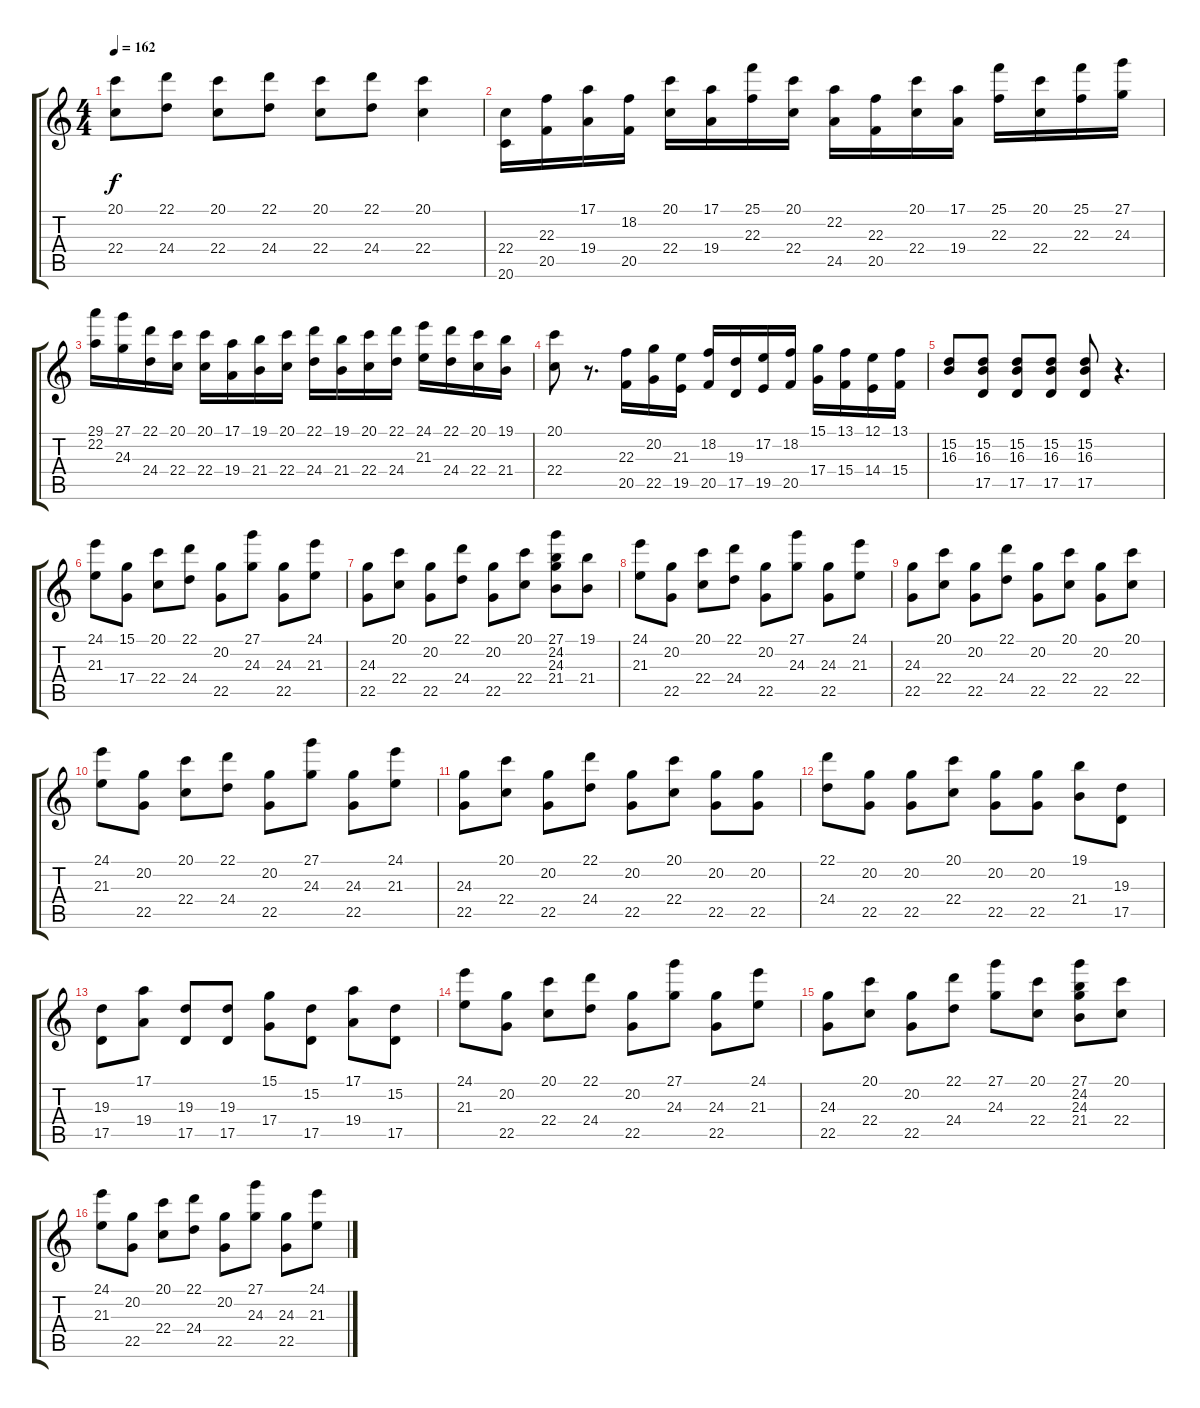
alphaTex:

\track "" {instrument stringensemble1}
\staff {score tabs}
\tuning (E4 B3 G3 D3 A2 E2) {hide}
\ts (4 4)
\tempo 162
\clef g2
\ks c
(20.1 22.4).8{dy f} (22.1 24.4).8 (20.1 22.4).8 (22.1 24.4).8 (20.1 22.4).8 (22.1 24.4).8 (20.1 22.4).4 |
(22.4 20.6).16 (22.3 20.5).16 (17.1 19.4).16 (18.2 20.5).16 (20.1 22.4).16 (17.1 19.4).16 (25.1 22.3).16 (20.1 22.4).16 (22.2 24.5).16 (22.3 20.5).16 (20.1 22.4).16 (17.1 19.4).16 (25.1 22.3).16 (20.1 22.4).16 (25.1 22.3).16 (27.1 24.3).16 |
(29.1 22.2).16 (27.1 24.3).16 (22.1 24.4).16 (20.1 22.4).16 (20.1 22.4).16 (17.1 19.4).16 (19.1 21.4).16 (20.1 22.4).16 (22.1 24.4).16 (19.1 21.4).16 (20.1 22.4).16 (22.1 24.4).16 (24.1 21.3).16 (22.1 24.4).16 (20.1 22.4).16 (19.1 21.4).16 |
(20.1 22.4).8 r.8{d} (22.3 20.5).16 (20.2 22.5).16 (21.3 19.5).16 (18.2 20.5).16 (19.3 17.5).16 (17.2 19.5).16 (18.2 20.5).16 (15.1 17.4).16 (13.1 15.4).16 (12.1 14.4).16 (13.1 15.4).16 |
(15.2 16.3).8 (15.2 16.3 17.5).8 (15.2 16.3 17.5).8 (15.2 16.3 17.5).8 (15.2 16.3 17.5).8 r.4{d} |
(24.1 21.3).8 (15.1 17.4).8 (20.1 22.4).8 (22.1 24.4).8 (20.2 22.5).8 (27.1 24.3).8 (24.3 22.5).8 (24.1 21.3).8 |
(24.3 22.5).8 (20.1 22.4).8 (20.2 22.5).8 (22.1 24.4).8 (20.2 22.5).8 (20.1 22.4).8 (27.1 24.2 24.3 21.4).8 (19.1 21.4).8 |
(24.1 21.3).8 (20.2 22.5).8 (20.1 22.4).8 (22.1 24.4).8 (20.2 22.5).8 (27.1 24.3).8 (24.3 22.5).8 (24.1 21.3).8 |
(24.3 22.5).8 (20.1 22.4).8 (20.2 22.5).8 (22.1 24.4).8 (20.2 22.5).8 (20.1 22.4).8 (20.2 22.5).8 (20.1 22.4).8 |
(24.1 21.3).8 (20.2 22.5).8 (20.1 22.4).8 (22.1 24.4).8 (20.2 22.5).8 (27.1 24.3).8 (24.3 22.5).8 (24.1 21.3).8 |
(24.3 22.5).8 (20.1 22.4).8 (20.2 22.5).8 (22.1 24.4).8 (20.2 22.5).8 (20.1 22.4).8 (20.2 22.5).8 (20.2 22.5).8 |
(22.1 24.4).8 (20.2 22.5).8 (20.2 22.5).8 (20.1 22.4).8 (20.2 22.5).8 (20.2 22.5).8 (19.1 21.4).8 (19.3 17.5).8 |
(19.3 17.5).8 (17.1 19.4).8 (19.3 17.5).8 (19.3 17.5).8 (15.1 17.4).8 (15.2 17.5).8 (17.1 19.4).8 (15.2 17.5).8 |
(24.1 21.3).8 (20.2 22.5).8 (20.1 22.4).8 (22.1 24.4).8 (20.2 22.5).8 (27.1 24.3).8 (24.3 22.5).8 (24.1 21.3).8 |
(24.3 22.5).8 (20.1 22.4).8 (20.2 22.5).8 (22.1 24.4).8 (27.1 24.3).8 (20.1 22.4).8 (27.1 24.2 24.3 21.4).8 (20.1 22.4).8 |
(24.1 21.3).8 (20.2 22.5).8 (20.1 22.4).8 (22.1 24.4).8 (20.2 22.5).8 (27.1 24.3).8 (24.3 22.5).8 (24.1 21.3).8
